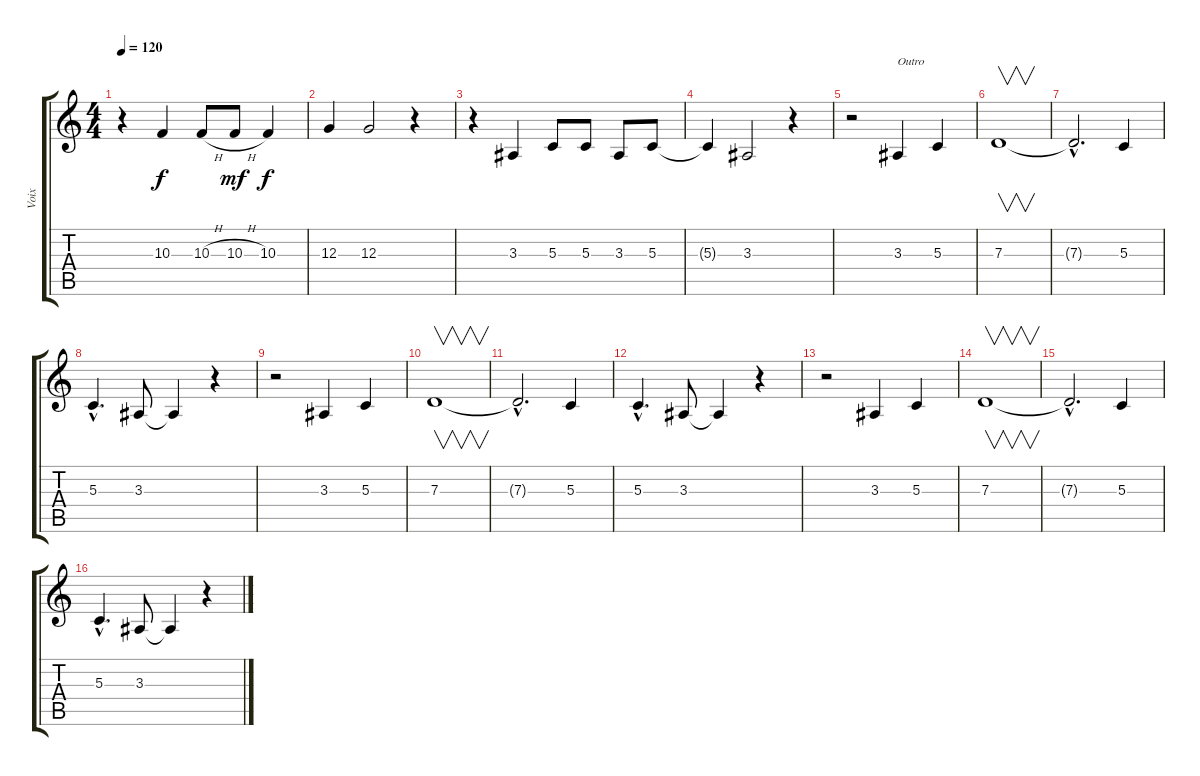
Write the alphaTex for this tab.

\track ("Voix" "Voix") {instrument harmonica}
\staff {score tabs}
\tuning (E4 B3 G3 D3 A2 E2) {hide}
\ts (4 4)
\tempo 120
\clef g2
\ks c
r.4{dy f} 10.3.4 10.3{h}.8 10.3{h}.8{dy mf} 10.3.4{dy f} |
12.3.4 12.3.2 r.4 |
r.4 3.3.4 5.3.8 5.3.8 3.3.8 5.3.8 |
5.3{t}.4 3.3.2 r.4 |
r.2 3.3.4{txt "Outro"} 5.3.4 |
7.3.1{v} |
7.3{hac t}.2{d} 5.3.4 |
5.3{hac}.4{d} 3.3.8 3.3{t}.4 r.4 |
r.2 3.3.4 5.3.4 |
7.3.1{v} |
7.3{hac t}.2{d} 5.3.4 |
5.3{hac}.4{d} 3.3.8 3.3{t}.4 r.4 |
r.2 3.3.4 5.3.4 |
7.3.1{v} |
7.3{hac t}.2{d} 5.3.4 |
5.3{hac}.4{d} 3.3.8 3.3{t}.4 r.4
